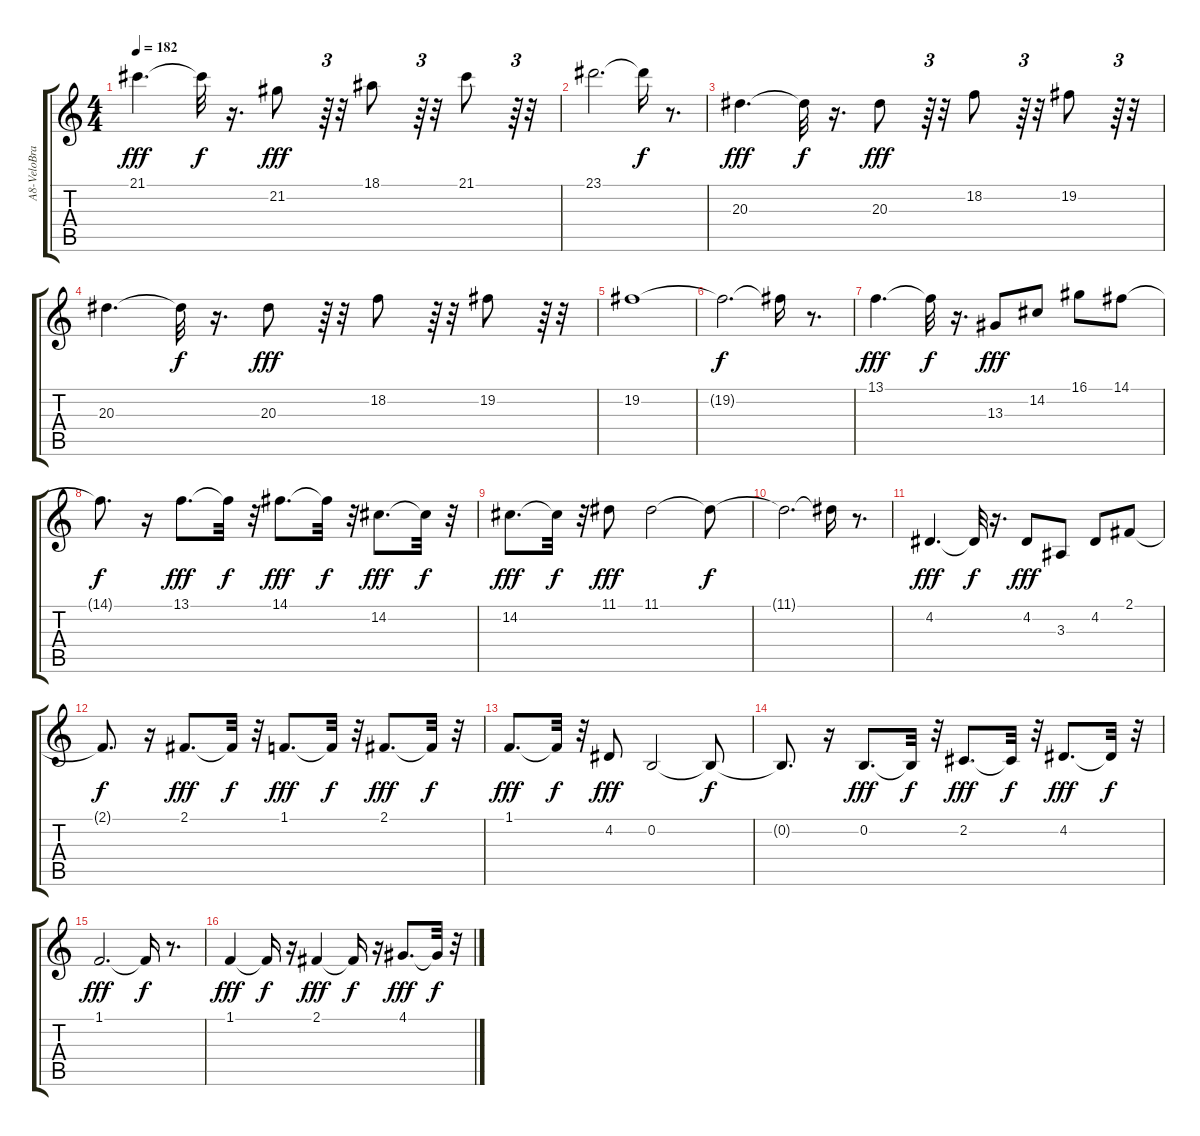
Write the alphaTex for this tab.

\track ("A8-VeloBrass 2 " "A8-VeloBra") {instrument synthbrass2}
\staff {score tabs}
\tuning (E4 B3 G3 D3 A2 E2) {hide}
\ts (4 4)
\tempo 182
\clef g2
\ks c
21.1.4{d dy fff} 21.1{t}.32{dy f} r.16{d} 21.2.8{dy fff} r.64{tu (3 2)} r.32 18.1.8 r.64{tu (3 2)} r.32 21.1.8 r.64{tu (3 2)} r.32 |
23.1.2{d} 23.1{t}.16{dy f} r.8{d} |
20.3.4{d dy fff} 20.3{t}.32{dy f} r.16{d} 20.3.8{dy fff} r.64{tu (3 2)} r.32 18.2.8 r.64{tu (3 2)} r.32 19.2.8 r.64{tu (3 2)} r.32 |
20.3.4{d} 20.3{t}.32{dy f} r.16{d} 20.3.8{dy fff} r.64{tu (3 2)} r.32 18.2.8 r.64{tu (3 2)} r.32 19.2.8 r.64{tu (3 2)} r.32 |
19.2.1 |
19.2{t}.2{d dy f} 19.2{t}.16 r.8{d} |
13.1.4{d dy fff} 13.1{t}.32{dy f} r.16{d} 13.3.8{dy fff} 14.2.8 16.1.8 14.1.8 |
14.1{t}.8{d dy f} r.16 13.1.8{d dy fff} 13.1{t}.32{dy f} r.32 14.1.8{d dy fff} 14.1{t}.32{dy f} r.32 14.2.8{d dy fff} 14.2{t}.32{dy f} r.32 |
14.2.8{d dy fff} 14.2{t}.32{dy f} r.32 11.1.8{dy fff} 11.1.2 11.1{t}.8{dy f} |
11.1{t}.2{d} 11.1{t}.16 r.8{d} |
4.2.4{d dy fff} 4.2{t}.32{dy f} r.16{d} 4.2.8{dy fff} 3.3.8 4.2.8 2.1.8 |
2.1{t}.8{d dy f} r.16 2.1.8{d dy fff} 2.1{t}.32{dy f} r.32 1.1.8{d dy fff} 1.1{t}.32{dy f} r.32 2.1.8{d dy fff} 2.1{t}.32{dy f} r.32 |
1.1.8{d dy fff} 1.1{t}.32{dy f} r.32 4.2.8{dy fff} 0.2.2 0.2{t}.8{dy f} |
0.2{t}.8{d} r.16 0.2.8{d dy fff} 0.2{t}.32{dy f} r.32 2.2.8{d dy fff} 2.2{t}.32{dy f} r.32 4.2.8{d dy fff} 4.2{t}.32{dy f} r.32 |
1.1.2{d dy fff} 1.1{t}.16{dy f} r.8{d} |
1.1.4{dy fff} 1.1{t}.16{dy f} r.16 2.1.4{dy fff} 2.1{t}.16{dy f} r.16 4.1.8{d dy fff} 4.1{t}.32{dy f} r.32
